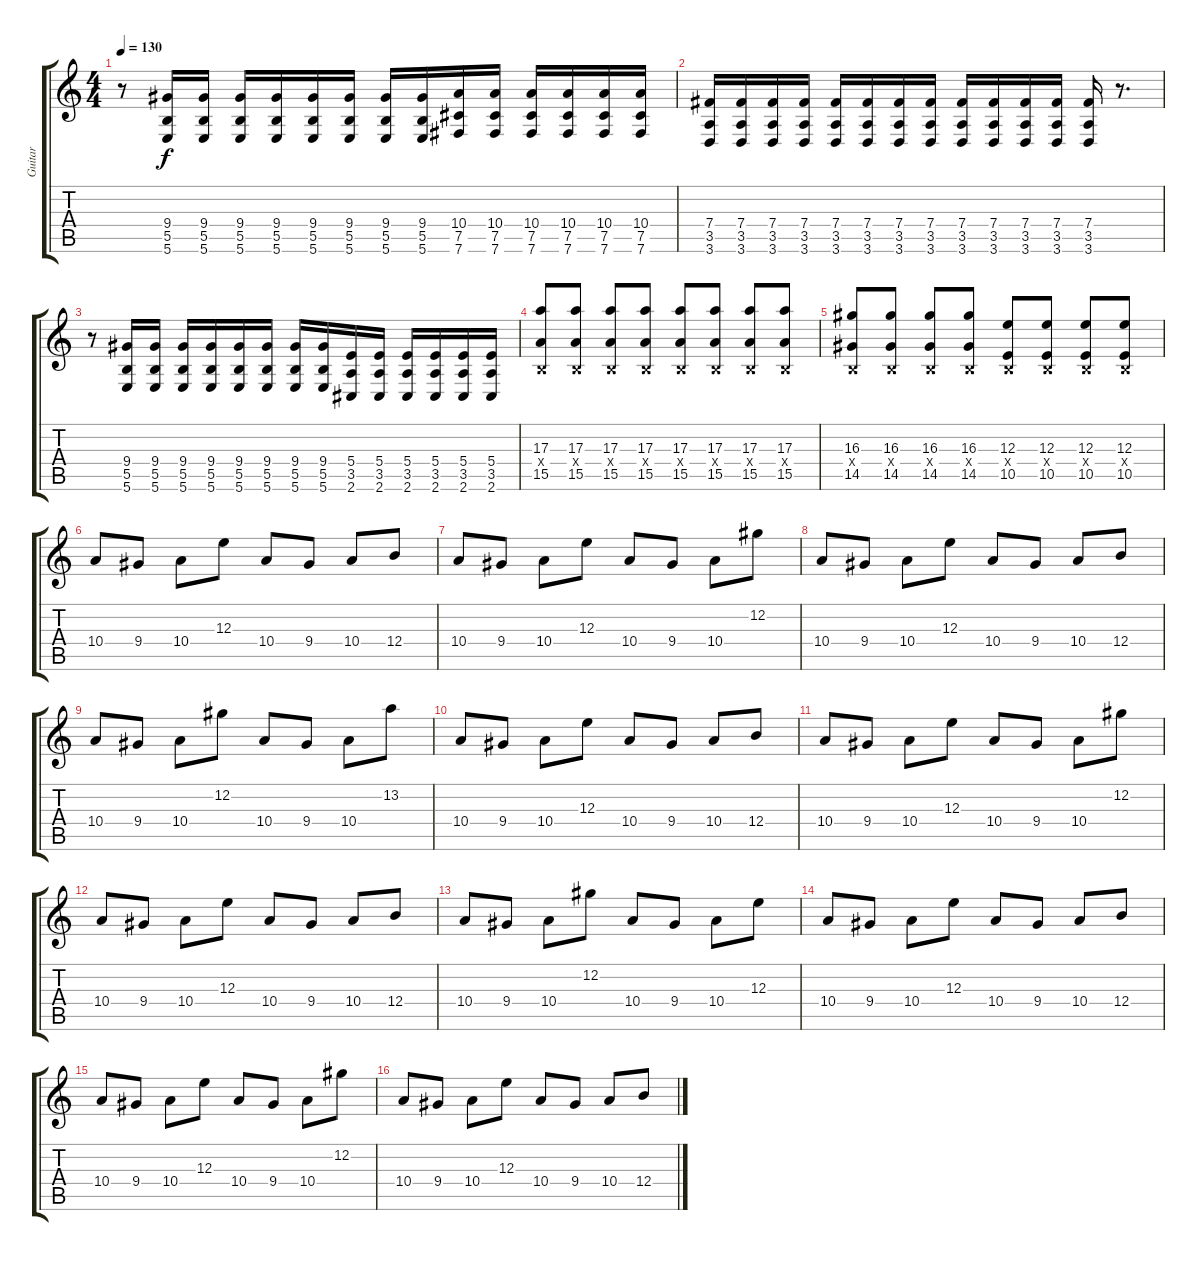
\track ("Guitar" "Guitar") {instrument distortionguitar}
\staff {score tabs}
\tuning (Db4 Ab3 E3 B2 Gb2 B1) {hide}
\ts (4 4)
\tempo 130
\clef g2
\ks c
r.8{dy f} (9.4 5.5 5.6).16 (9.4 5.5 5.6).16 (9.4 5.5 5.6).16 (9.4 5.5 5.6).16 (9.4 5.5 5.6).16 (9.4 5.5 5.6).16 (9.4 5.5 5.6).16 (9.4 5.5 5.6).16 (10.4 7.5 7.6).16 (10.4 7.5 7.6).16 (10.4 7.5 7.6).16 (10.4 7.5 7.6).16 (10.4 7.5 7.6).16 (10.4 7.5 7.6).16 |
(7.4 3.5 3.6).16 (7.4 3.5 3.6).16 (7.4 3.5 3.6).16 (7.4 3.5 3.6).16 (7.4 3.5 3.6).16 (7.4 3.5 3.6).16 (7.4 3.5 3.6).16 (7.4 3.5 3.6).16 (7.4 3.5 3.6).16 (7.4 3.5 3.6).16 (7.4 3.5 3.6).16 (7.4 3.5 3.6).16 (7.4 3.5 3.6).16 r.8{d} |
r.8 (9.4 5.5 5.6).16 (9.4 5.5 5.6).16 (9.4 5.5 5.6).16 (9.4 5.5 5.6).16 (9.4 5.5 5.6).16 (9.4 5.5 5.6).16 (9.4 5.5 5.6).16 (9.4 5.5 5.6).16 (5.4 3.5 2.6).16 (5.4 3.5 2.6).16 (5.4 3.5 2.6).16 (5.4 3.5 2.6).16 (5.4 3.5 2.6).16 (5.4 3.5 2.6).16 |
(17.3 0.4{x} 15.5).8 (17.3 0.4{x} 15.5).8 (17.3 0.4{x} 15.5).8 (17.3 0.4{x} 15.5).8 (17.3 0.4{x} 15.5).8 (17.3 0.4{x} 15.5).8 (17.3 0.4{x} 15.5).8 (17.3 0.4{x} 15.5).8 |
(16.3 0.4{x} 14.5).8 (16.3 0.4{x} 14.5).8 (16.3 0.4{x} 14.5).8 (16.3 0.4{x} 14.5).8 (12.3 0.4{x} 10.5).8 (12.3 0.4{x} 10.5).8 (12.3 0.4{x} 10.5).8 (12.3 0.4{x} 10.5).8 |
10.4.8 9.4.8 10.4.8 12.3.8 10.4.8 9.4.8 10.4.8 12.4.8 |
10.4.8 9.4.8 10.4.8 12.3.8 10.4.8 9.4.8 10.4.8 12.2.8 |
10.4.8 9.4.8 10.4.8 12.3.8 10.4.8 9.4.8 10.4.8 12.4.8 |
10.4.8 9.4.8 10.4.8 12.2.8 10.4.8 9.4.8 10.4.8 13.2.8 |
10.4.8 9.4.8 10.4.8 12.3.8 10.4.8 9.4.8 10.4.8 12.4.8 |
10.4.8 9.4.8 10.4.8 12.3.8 10.4.8 9.4.8 10.4.8 12.2.8 |
10.4.8 9.4.8 10.4.8 12.3.8 10.4.8 9.4.8 10.4.8 12.4.8 |
10.4.8 9.4.8 10.4.8 12.2.8 10.4.8 9.4.8 10.4.8 12.3.8 |
10.4.8 9.4.8 10.4.8 12.3.8 10.4.8 9.4.8 10.4.8 12.4.8 |
10.4.8 9.4.8 10.4.8 12.3.8 10.4.8 9.4.8 10.4.8 12.2.8 |
10.4.8 9.4.8 10.4.8 12.3.8 10.4.8 9.4.8 10.4.8 12.4.8
